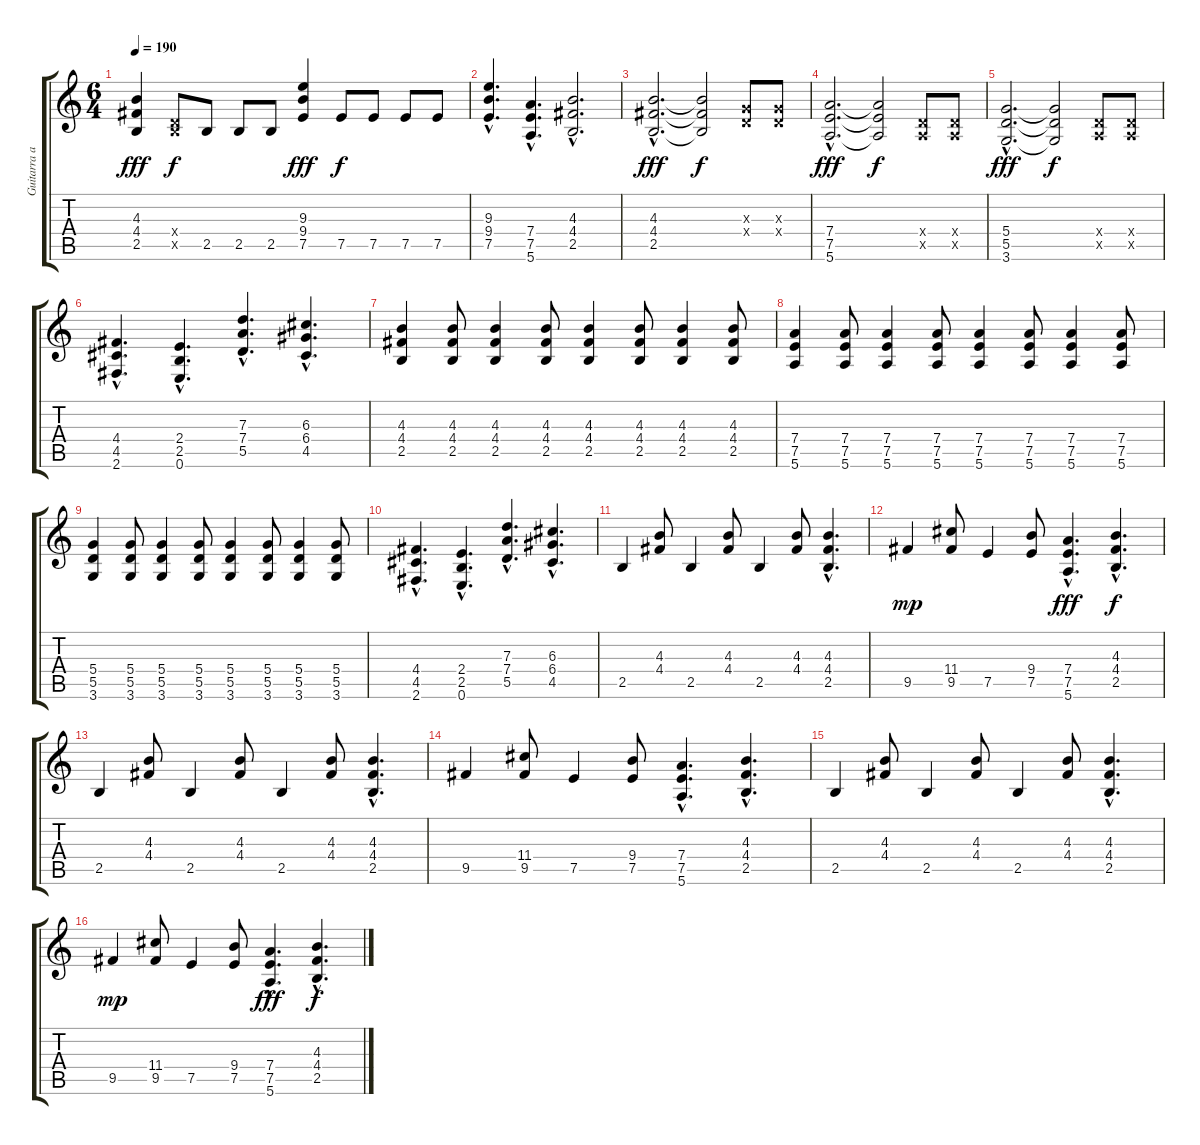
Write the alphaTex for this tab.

\track ("Guitarra acomp." "Guitarra a") {instrument distortionguitar}
\staff {score tabs}
\tuning (E4 B3 G3 D3 A2 E2) {hide}
\ts (6 4)
\tempo 190
\clef g2
\ks c
(4.3 4.4 2.5).4{dy fff} (0.4{x} 2.5{x}).8{dy f} 2.5.8 2.5.8 2.5.8 (9.3 9.4 7.5).4{dy fff} 7.5.8{dy f} 7.5.8 7.5.8 7.5.8 |
(9.3{hac} 9.4{hac} 7.5{hac}).4{d} (7.4{hac} 7.5{hac} 5.6{hac}).4{d} (4.3{hac} 4.4{hac} 2.5{hac}).2{d} |
(4.3{hac} 4.4{hac} 2.5{hac}).2{d dy fff} (4.3{t} 4.4{t} 2.5{t}).2{dy f} (0.3{x} 0.4{x}).8 (0.3{x} 0.4{x}).8 |
(7.4{hac} 7.5{hac} 5.6{hac}).2{d dy fff} (7.4{t} 7.5{t} 5.6{t}).2{dy f} (0.4{x} 0.5{x}).8 (0.4{x} 0.5{x}).8 |
(5.4{hac} 5.5{hac} 3.6{hac}).2{d dy fff} (5.4{t} 5.5{t} 3.6{t}).2{dy f} (0.4{x} 0.5{x}).8 (0.4{x} 0.5{x}).8 |
(4.4{hac} 4.5{hac} 2.6{hac}).4{d} (2.4{hac} 2.5{hac} 0.6{hac}).4{d} (7.3{hac} 7.4{hac} 5.5{hac}).4{d} (6.3{hac} 6.4{hac} 4.5{hac}).4{d} |
(4.3 4.4 2.5).4 (4.3 4.4 2.5).8 (4.3 4.4 2.5).4 (4.3 4.4 2.5).8 (4.3 4.4 2.5).4 (4.3 4.4 2.5).8 (4.3 4.4 2.5).4 (4.3 4.4 2.5).8 |
(7.4 7.5 5.6).4 (7.4 7.5 5.6).8 (7.4 7.5 5.6).4 (7.4 7.5 5.6).8 (7.4 7.5 5.6).4 (7.4 7.5 5.6).8 (7.4 7.5 5.6).4 (7.4 7.5 5.6).8 |
(5.4 5.5 3.6).4 (5.4 5.5 3.6).8 (5.4 5.5 3.6).4 (5.4 5.5 3.6).8 (5.4 5.5 3.6).4 (5.4 5.5 3.6).8 (5.4 5.5 3.6).4 (5.4 5.5 3.6).8 |
(4.4{hac} 4.5{hac} 2.6{hac}).4{d} (2.4{hac} 2.5{hac} 0.6{hac}).4{d} (7.3{hac} 7.4{hac} 5.5{hac}).4{d} (6.3{hac} 6.4{hac} 4.5{hac}).4{d} |
2.5.4 (4.3 4.4).8 2.5.4 (4.3 4.4).8 2.5.4 (4.3 4.4).8 (4.3{hac} 4.4{hac} 2.5{hac}).4{d} |
9.5.4{dy mp} (11.4 9.5).8 7.5.4 (9.4 7.5).8 (7.4{hac} 7.5{hac} 5.6{hac}).4{d dy fff} (4.3{hac} 4.4{hac} 2.5{hac}).4{d dy f} |
2.5.4 (4.3 4.4).8 2.5.4 (4.3 4.4).8 2.5.4 (4.3 4.4).8 (4.3{hac} 4.4{hac} 2.5{hac}).4{d} |
9.5.4 (11.4 9.5).8 7.5.4 (9.4 7.5).8 (7.4{hac} 7.5{hac} 5.6{hac}).4{d} (4.3{hac} 4.4{hac} 2.5{hac}).4{d} |
2.5.4 (4.3 4.4).8 2.5.4 (4.3 4.4).8 2.5.4 (4.3 4.4).8 (4.3{hac} 4.4{hac} 2.5{hac}).4{d} |
9.5.4{dy mp} (11.4 9.5).8 7.5.4 (9.4 7.5).8 (7.4{hac} 7.5{hac} 5.6{hac}).4{d dy fff} (4.3{hac} 4.4{hac} 2.5{hac}).4{d dy f}
